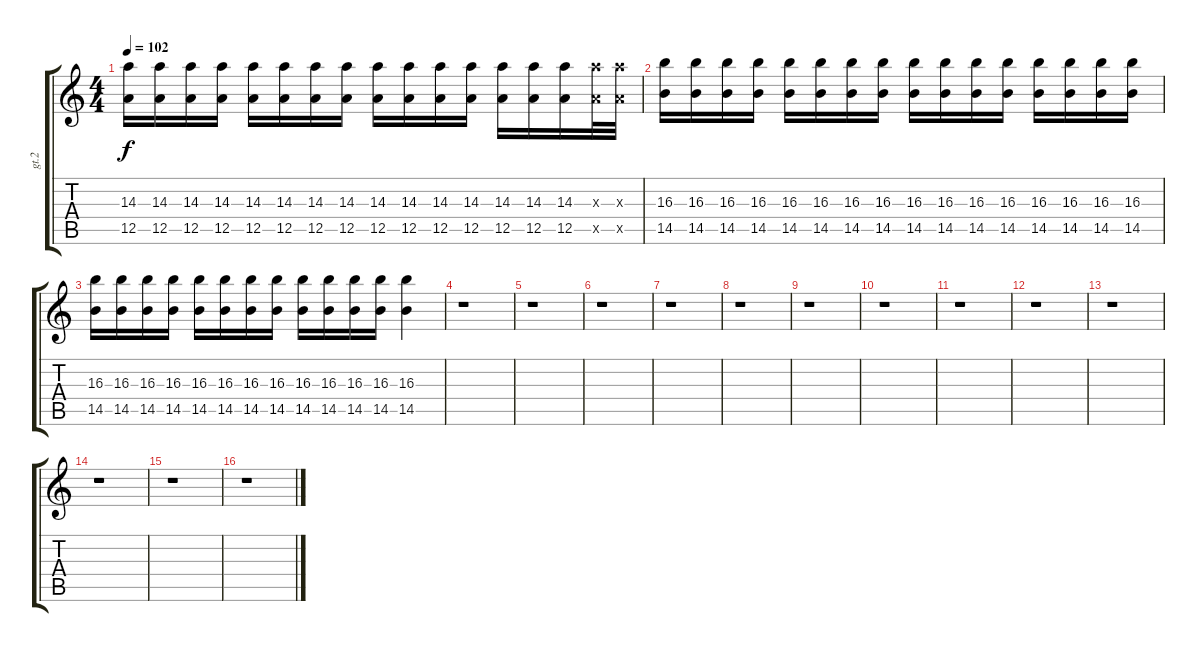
\track ("gt.2" "gt.2") {instrument overdrivenguitar}
\staff {score tabs}
\tuning (E4 B3 G3 D3 A2 E2) {hide}
\ts (4 4)
\tempo 102
\clef g2
\ks c
(14.3 12.5).16{dy f} (14.3 12.5).16 (14.3 12.5).16 (14.3 12.5).16 (14.3 12.5).16 (14.3 12.5).16 (14.3 12.5).16 (14.3 12.5).16 (14.3 12.5).16 (14.3 12.5).16 (14.3 12.5).16 (14.3 12.5).16 (14.3 12.5).16 (14.3 12.5).16 (14.3 12.5).16 (14.3{x} 12.5{x}).32 (14.3{x} 12.5{x}).32 |
(16.3 14.5).16 (16.3 14.5).16 (16.3 14.5).16 (16.3 14.5).16 (16.3 14.5).16 (16.3 14.5).16 (16.3 14.5).16 (16.3 14.5).16 (16.3 14.5).16 (16.3 14.5).16 (16.3 14.5).16 (16.3 14.5).16 (16.3 14.5).16 (16.3 14.5).16 (16.3 14.5).16 (16.3 14.5).16 |
(16.3 14.5).16 (16.3 14.5).16 (16.3 14.5).16 (16.3 14.5).16 (16.3 14.5).16 (16.3 14.5).16 (16.3 14.5).16 (16.3 14.5).16 (16.3 14.5).16 (16.3 14.5).16 (16.3 14.5).16 (16.3 14.5).16 (16.3 14.5).4 |
r.1 |
r.1 |
r.1 |
r.1 |
r.1 |
r.1 |
r.1 |
r.1 |
r.1 |
r.1 |
r.1 |
r.1 |
r.1
